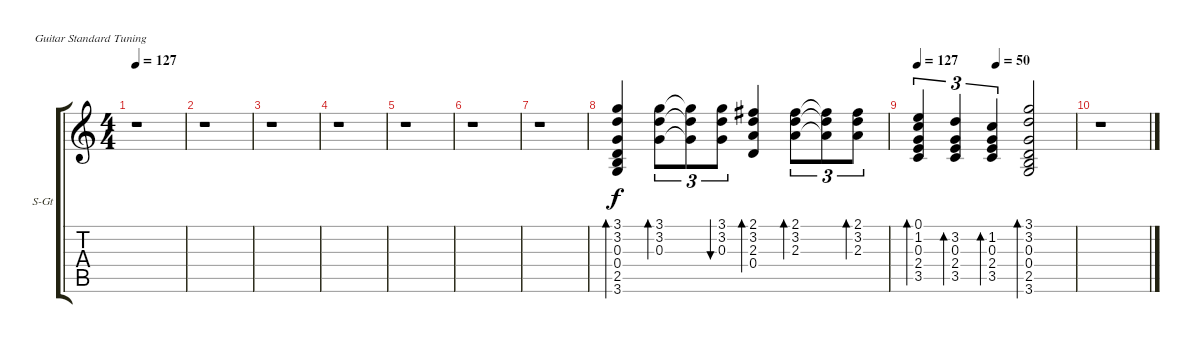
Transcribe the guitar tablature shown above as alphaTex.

\bracketExtendMode groupsimilarinstruments
\firstSystemTrackNameOrientation horizontal
\otherSystemsTrackNameOrientation horizontal
\track ("Loureiro - Acoustic/ Lead Guitar" "S-Gt") {instrument acousticguitarsteel}
\staff {score tabs}
\tuning (E4 B3 G3 D3 A2 E2)
\ts (4 4)
\tempo 127
\clef g2
\ks c
r.1{dy p} |
r.1 |
r.1 |
r.1 |
r.1 |
r.1 |
r.1 |
(3.1 3.2 0.3 0.4 2.5 3.6).4{bd 120 dy f} (3.1 3.2 0.3).8{tu (3 2) bd 480} (3.1{t} 3.2{t} 0.3{t}).8{tu (3 2)} (3.1 3.2 0.3).8{tu (3 2) bu 480} (2.1 3.2 2.3 0.4).4{bd 60} (2.1 3.2 2.3).8{tu (3 2) bd 60} (2.1{t} 3.2{t} 2.3{t}).8{tu (3 2)} (2.1 3.2 2.3).8{tu (3 2) bd 60} |
\tempo 127
\tempo (50 0.5)
(0.1 1.2 0.3 2.4 3.5).4{tu (3 2) bd 60} (3.2 0.3 2.4 3.5).4{tu (3 2) bd 60} (1.2 0.3 2.4 3.5).4{tu (3 2) bd 60} (3.1 3.2 0.3 0.4 2.5 3.6).2{bd 120} |
r.1
